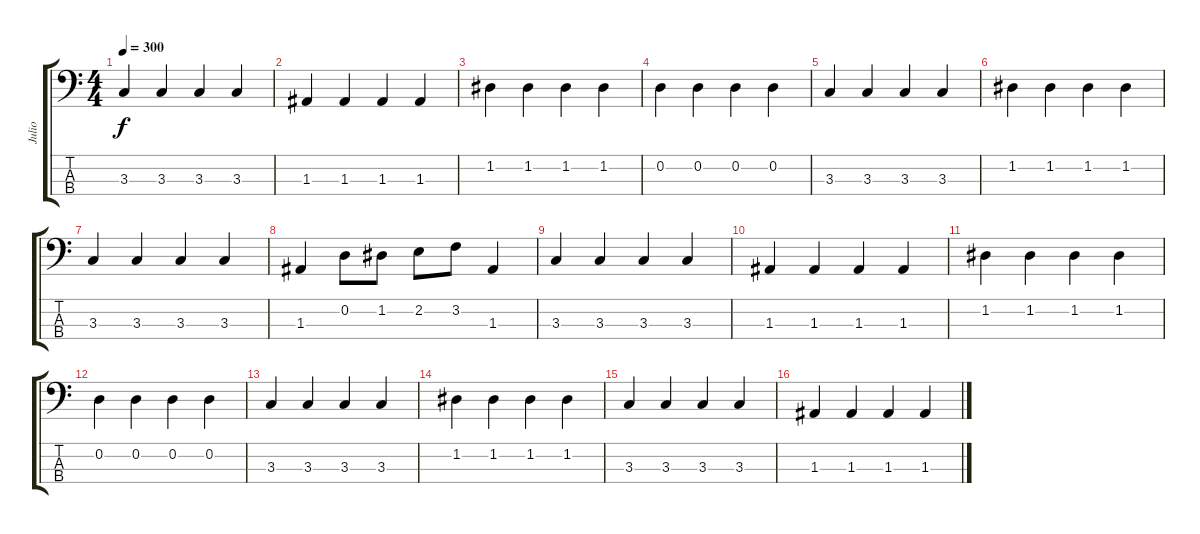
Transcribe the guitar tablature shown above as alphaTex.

\track ("Julio" "Julio") {instrument electricbassfinger}
\staff {score tabs}
\tuning (G2 D2 A1 E1) {hide}
\ts (4 4)
\tempo 300
\clef f4
\ks c
3.3.4{dy f} 3.3.4 3.3.4 3.3.4 |
1.3.4 1.3.4 1.3.4 1.3.4 |
1.2.4 1.2.4 1.2.4 1.2.4 |
0.2.4 0.2.4 0.2.4 0.2.4 |
3.3.4 3.3.4 3.3.4 3.3.4 |
1.2.4 1.2.4 1.2.4 1.2.4 |
3.3.4 3.3.4 3.3.4 3.3.4 |
1.3.4 0.2.8 1.2.8 2.2.8 3.2.8 1.3.4 |
3.3.4 3.3.4 3.3.4 3.3.4 |
1.3.4 1.3.4 1.3.4 1.3.4 |
1.2.4 1.2.4 1.2.4 1.2.4 |
0.2.4 0.2.4 0.2.4 0.2.4 |
3.3.4 3.3.4 3.3.4 3.3.4 |
1.2.4 1.2.4 1.2.4 1.2.4 |
3.3.4 3.3.4 3.3.4 3.3.4 |
1.3.4 1.3.4 1.3.4 1.3.4
